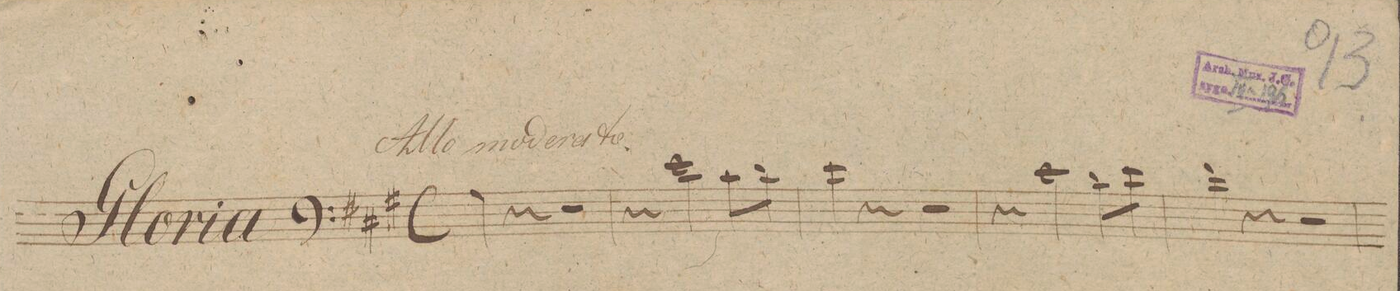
**kern	**dynam
*I"Fagotto. 1mo	*
*clefF4	*
*k[f#c#g#]	*
*met(c|)	*
*M2/2	*
4A\	.
4r	.
2r	.
=2	=2
4r	.
*2\right	*
2e\	.
8c#\L	.
8d\J	.
=3	=3
4e\	.
4r	.
2r	.
=4	=4
4r	.
2c#\	.
8d\L	.
8e\J	.
=5	=5
4f#\	.
4r	.
2r	.
=6	=6
*-	*-
